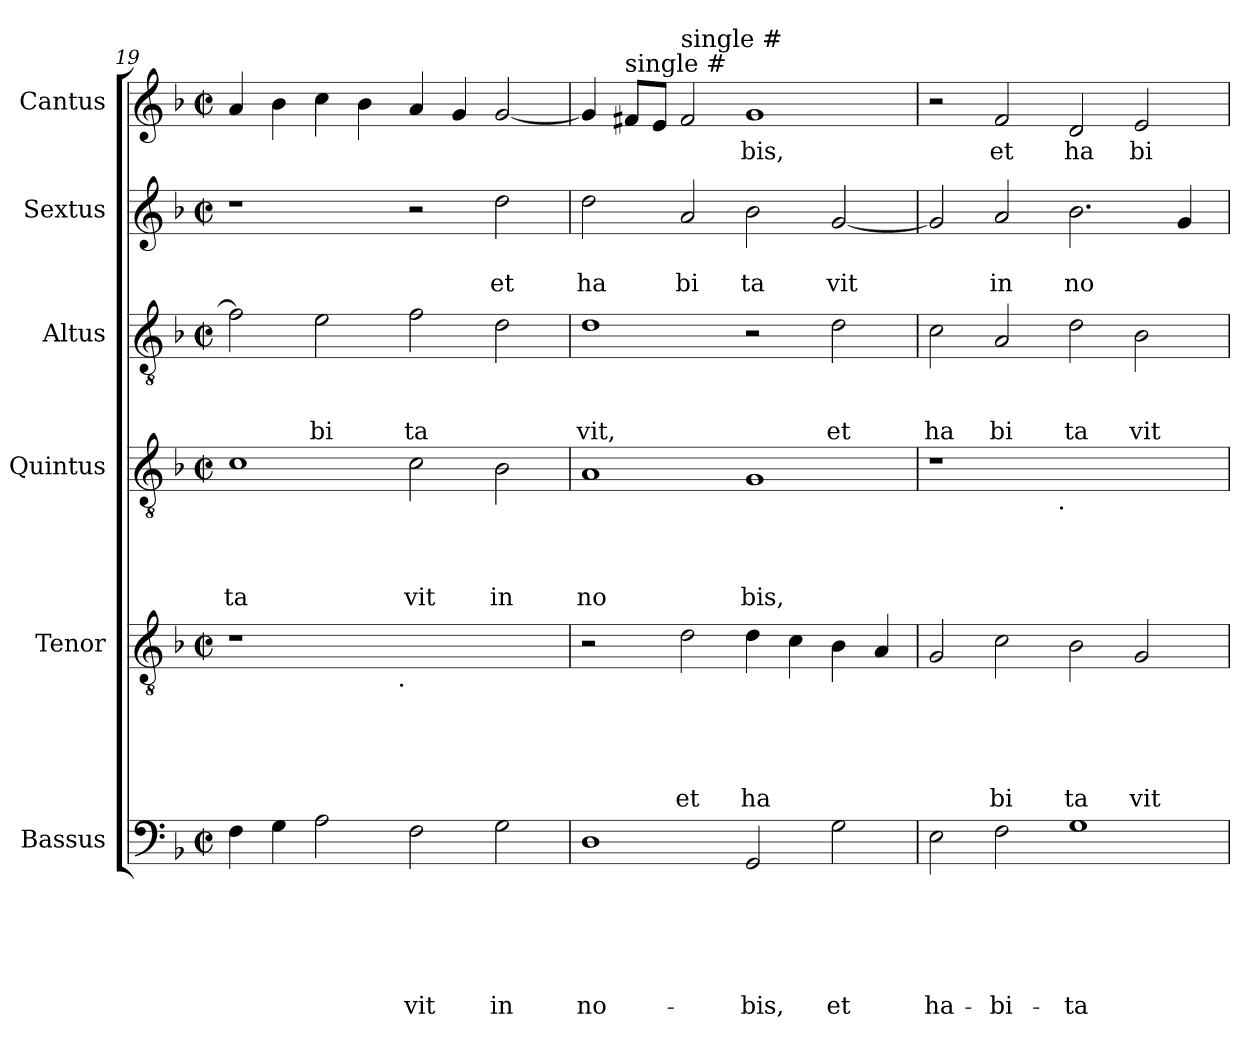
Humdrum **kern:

**kern	**text	**text	**text	**text	**text	**text	**kern	**text	**text	**text	**text	**text	**kern	**text	**text	**text	**text	**kern	**text	**text	**text	**kern	**text	**text	**kern	**text
*part6	*part6	*part6	*part6	*part6	*part6	*part6	*part5	*part5	*part5	*part5	*part5	*part5	*part4	*part4	*part4	*part4	*part4	*part3	*part3	*part3	*part3	*part2	*part2	*part2	*part1	*part1
*staff6	*staff6	*staff6	*staff6	*staff6	*staff6	*staff6	*staff5	*staff5	*staff5	*staff5	*staff5	*staff5	*staff4	*staff4	*staff4	*staff4	*staff4	*staff3	*staff3	*staff3	*staff3	*staff2	*staff2	*staff2	*staff1	*staff1
*I"Bassus	*	*	*	*	*	*	*I"Tenor	*	*	*	*	*	*I"Quintus	*	*	*	*	*I"Altus	*	*	*	*I"Sextus	*	*	*I"Cantus	*
!!LO:PB:g=z
*clefF4	*	*	*	*	*	*	*clefGv2	*	*	*	*	*	*clefGv2	*	*	*	*	*clefGv2	*	*	*	*clefG2	*	*	*clefG2	*
*k[b-]	*	*	*	*	*	*	*k[b-]	*	*	*	*	*	*k[b-]	*	*	*	*	*k[b-]	*	*	*	*k[b-]	*	*	*k[b-]	*
*F:	*	*	*	*	*	*	*F:	*	*	*	*	*	*F:	*	*	*	*	*F:	*	*	*	*F:	*	*	*F:	*
*M2/2	*	*	*	*	*	*	*M2/2	*	*	*	*	*	*M2/2	*	*	*	*	*M2/2	*	*	*	*M2/2	*	*	*M2/2	*
*met(c|)	*	*	*	*	*	*	*met(c|)	*	*	*	*	*	*met(c|)	*	*	*	*	*met(c|)	*	*	*	*met(c|)	*	*	*met(c|)	*
=19	=19	=19	=19	=19	=19	=19	=19	=19	=19	=19	=19	=19	=19	=19	=19	=19	=19	=19	=19	=19	=19	=19	=19	=19	=19	=19
!	!	!	!	!	!	!	!	!	!	!	!	!	!	!	!	!	!LO:LY:b	!	!	!	!	!	!	!	!	!
*	*	*	*	*	*	*	*^	*	*	*	*	*	*	*	*	*	*	*	*	*	*	*	*	*	*	*
4F\	.	.	.	.	.	.	1r	2ryy	.	.	.	.	.	1c	.	.	.	-ta	2f\]	.	.	.	1r	.	.	4a/	.
4G\	.	.	.	.	.	.	.	.	.	.	.	.	.	.	.	.	.	.	.	.	.	.	.	.	.	4b-\	.
!	!	!	!	!	!	!	!	!	!	!	!	!	!	!	!	!	!	!	!	!	!	!LO:LY:b	!	!	!	!	!
2A\	.	.	.	.	.	.	.	4...ryy	.	.	.	.	.	.	.	.	.	.	2e\	.	.	bi	.	.	.	4cc\	.
.	.	.	.	.	.	.	.	.	.	.	.	.	.	.	.	.	.	.	.	.	.	.	.	.	.	4b-\	.
!	!	!	!	!	!	!	!	!LO:TX:b:t=.	!	!	!	!	!	!	!	!	!	!	!	!	!	!	!	!	!	!	!
.	.	.	.	.	.	.	.	1ryy	.	.	.	.	.	.	.	.	.	.	.	.	.	.	.	.	.	.	.
!	!	!	!	!	!	!LO:LY:b	!	!	!	!	!	!	!	!	!	!	!	!LO:LY:b	!	!	!	!LO:LY:b	!	!	!	!	!
2F\	.	.	.	.	.	vit	1ryy	.	.	.	.	.	.	2c\	.	.	.	vit	2f\	.	.	ta	2r	.	.	4a/	.
.	.	.	.	.	.	.	.	.	.	.	.	.	.	.	.	.	.	.	.	.	.	.	.	.	.	4g/	.
!	!	!	!	!	!	!LO:LY:b	!	!	!	!	!	!	!	!	!	!	!	!LO:LY:b	!	!	!	!	!	!	!LO:LY:b	!	!
2G\	.	.	.	.	.	in	.	.	.	.	.	.	.	2B-\	.	.	.	in	2d\	.	.	.	2dd\	.	et	[<2g/	.
.	.	.	.	.	.	.	.	32ryy	.	.	.	.	.	.	.	.	.	.	.	.	.	.	.	.	.	.	.
=20	=20	=20	=20	=20	=20	=20	=20	=20	=20	=20	=20	=20	=20	=20	=20	=20	=20	=20	=20	=20	=20	=20	=20	=20	=20	=20	=20
!	!	!	!	!	!	!LO:LY:b	!	!	!	!	!	!	!	!	!	!	!	!LO:LY:b	!	!	!	!LO:LY:b	!	!	!LO:LY:b	!	!
*	*	*	*	*	*	*	*v	*v	*	*	*	*	*	*	*	*	*	*	*	*	*	*	*	*	*	*	*
1D	.	.	.	.	.	no-	2r	.	.	.	.	.	1A	.	.	.	no	1d	.	.	vit,	2dd\	.	ha	4g/]	.
!	!	!	!	!	!	!	!	!	!	!	!	!	!	!	!	!	!	!	!	!	!	!	!	!	!LO:TX:a:t=single #	!
.	.	.	.	.	.	.	.	.	.	.	.	.	.	.	.	.	.	.	.	.	.	.	.	.	8f#/L	.
.	.	.	.	.	.	.	.	.	.	.	.	.	.	.	.	.	.	.	.	.	.	.	.	.	8e/J	.
!	!	!	!	!	!	!	!	!	!	!	!	!	!	!	!	!	!	!	!	!	!	!	!	!	!LO:TX:a:t=single #	!
!	!	!	!	!	!	!	!	!	!	!	!	!LO:LY:b	!	!	!	!	!	!	!	!	!	!	!	!LO:LY:b	!	!
.	.	.	.	.	.	.	2d\	.	.	.	.	et	.	.	.	.	.	.	.	.	.	2a/	.	bi	2f#/	.
!	!	!	!	!	!	!LO:LY:b	!	!	!	!	!	!LO:LY:b	!	!	!	!	!LO:LY:b	!	!	!	!	!	!	!LO:LY:b	!	!LO:LY:b
2GG/	.	.	.	.	.	-bis,	4d\	.	.	.	.	ha	1G	.	.	.	bis,	2r	.	.	.	2b-\	.	ta	1g	-bis,
.	.	.	.	.	.	.	4c\	.	.	.	.	.	.	.	.	.	.	.	.	.	.	.	.	.	.	.
!	!	!	!	!	!	!LO:LY:b	!	!	!	!	!	!	!	!	!	!	!	!	!	!	!LO:LY:b	!	!	!LO:LY:b	!	!
2G\	.	.	.	.	.	et	4B-\	.	.	.	.	.	.	.	.	.	.	2d\	.	.	et	[<2g/	.	vit	.	.
.	.	.	.	.	.	.	4A/	.	.	.	.	.	.	.	.	.	.	.	.	.	.	.	.	.	.	.
=21	=21	=21	=21	=21	=21	=21	=21	=21	=21	=21	=21	=21	=21	=21	=21	=21	=21	=21	=21	=21	=21	=21	=21	=21	=21	=21
!	!	!	!	!	!	!LO:LY:b	!	!	!	!	!	!	!	!	!	!	!	!	!	!	!LO:LY:b	!	!	!	!	!
*	*	*	*	*	*	*	*	*	*	*	*	*	*^	*	*	*	*	*	*	*	*	*	*	*	*	*
2E\	.	.	.	.	.	ha-	2G/	.	.	.	.	.	1r	2ryy	.	.	.	.	2c\	.	.	ha	2g/]	.	.	2r	.
!	!	!	!	!	!	!LO:LY:b	!	!	!	!	!	!LO:LY:b	!	!	!	!	!	!	!	!	!	!LO:LY:b	!	!	!LO:LY:b	!	!LO:LY:b
2F\	.	.	.	.	.	-bi-	2c\	.	.	.	.	bi	.	4...ryy	.	.	.	.	2A/	.	.	bi	2a/	.	in	2f/	et
!	!	!	!	!	!	!	!	!	!	!	!	!	!	!LO:TX:b:t=.	!	!	!	!	!	!	!	!	!	!	!	!	!
.	.	.	.	.	.	.	.	.	.	.	.	.	.	1ryy	.	.	.	.	.	.	.	.	.	.	.	.	.
!	!	!	!	!	!	!LO:LY:b	!	!	!	!	!	!LO:LY:b	!	!	!	!	!	!	!	!	!	!LO:LY:b	!	!	!LO:LY:b	!	!LO:LY:b
1G	.	.	.	.	.	-ta-	2B-\	.	.	.	.	ta	1ryy	.	.	.	.	.	2d\	.	.	ta	2.b-\	.	no	2d/	ha
!	!	!	!	!	!	!	!	!	!	!	!	!LO:LY:b	!	!	!	!	!	!	!	!	!	!LO:LY:b	!	!	!	!	!LO:LY:b
.	.	.	.	.	.	.	2G/	.	.	.	.	vit	.	.	.	.	.	.	2B-\	.	.	vit	.	.	.	2e/	bi
.	.	.	.	.	.	.	.	.	.	.	.	.	.	.	.	.	.	.	.	.	.	.	4g/	.	.	.	.
.	.	.	.	.	.	.	.	.	.	.	.	.	.	32ryy	.	.	.	.	.	.	.	.	.	.	.	.	.
*	*	*	*	*	*	*	*	*	*	*	*	*	*v	*v	*	*	*	*	*	*	*	*	*	*	*	*	*
=	=	=	=	=	=	=	=	=	=	=	=	=	=	=	=	=	=	=	=	=	=	=	=	=	=	=
*-	*-	*-	*-	*-	*-	*-	*-	*-	*-	*-	*-	*-	*-	*-	*-	*-	*-	*-	*-	*-	*-	*-	*-	*-	*-	*-
